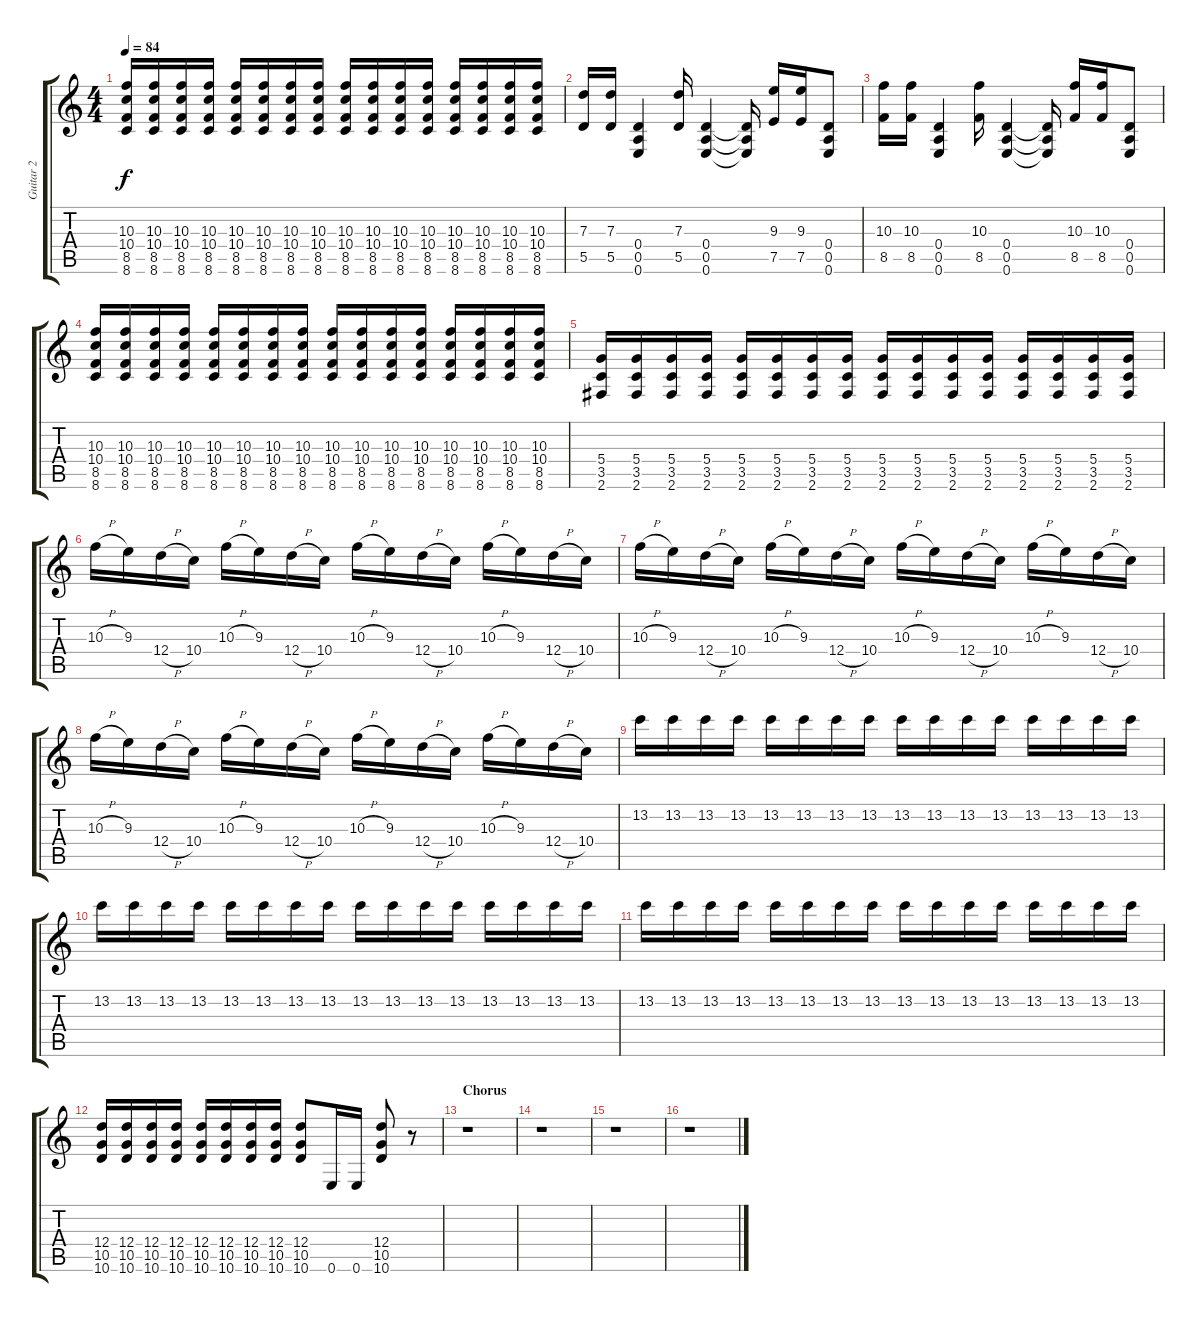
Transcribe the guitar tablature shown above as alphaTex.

\track ("Guitar 2" "Guitar 2") {instrument distortionguitar}
\staff {score tabs}
\tuning (E4 B3 G3 D3 A2 E2) {hide}
\ts (4 4)
\tempo 84
\clef g2
\ks c
(10.3 10.4 8.5 8.6).16{dy f} (10.3 10.4 8.5 8.6).16 (10.3 10.4 8.5 8.6).16 (10.3 10.4 8.5 8.6).16 (10.3 10.4 8.5 8.6).16 (10.3 10.4 8.5 8.6).16 (10.3 10.4 8.5 8.6).16 (10.3 10.4 8.5 8.6).16 (10.3 10.4 8.5 8.6).16 (10.3 10.4 8.5 8.6).16 (10.3 10.4 8.5 8.6).16 (10.3 10.4 8.5 8.6).16 (10.3 10.4 8.5 8.6).16 (10.3 10.4 8.5 8.6).16 (10.3 10.4 8.5 8.6).16 (10.3 10.4 8.5 8.6).16 |
(7.3 5.5).16 (7.3 5.5).16 (0.4 0.5 0.6).4 (7.3 5.5).16 (0.4 0.5 0.6).4 (0.4{t} 0.5{t} 0.6{t}).16 (9.3 7.5).16 (9.3 7.5).16 (0.4 0.5 0.6).8 |
(10.3 8.5).16 (10.3 8.5).16 (0.4 0.5 0.6).4 (10.3 8.5).16 (0.4 0.5 0.6).4 (0.4{t} 0.5{t} 0.6{t}).16 (10.3 8.5).16 (10.3 8.5).16 (0.4 0.5 0.6).8 |
(10.3 10.4 8.5 8.6).16 (10.3 10.4 8.5 8.6).16 (10.3 10.4 8.5 8.6).16 (10.3 10.4 8.5 8.6).16 (10.3 10.4 8.5 8.6).16 (10.3 10.4 8.5 8.6).16 (10.3 10.4 8.5 8.6).16 (10.3 10.4 8.5 8.6).16 (10.3 10.4 8.5 8.6).16 (10.3 10.4 8.5 8.6).16 (10.3 10.4 8.5 8.6).16 (10.3 10.4 8.5 8.6).16 (10.3 10.4 8.5 8.6).16 (10.3 10.4 8.5 8.6).16 (10.3 10.4 8.5 8.6).16 (10.3 10.4 8.5 8.6).16 |
(5.4 3.5 2.6).16 (5.4 3.5 2.6).16 (5.4 3.5 2.6).16 (5.4 3.5 2.6).16 (5.4 3.5 2.6).16 (5.4 3.5 2.6).16 (5.4 3.5 2.6).16 (5.4 3.5 2.6).16 (5.4 3.5 2.6).16 (5.4 3.5 2.6).16 (5.4 3.5 2.6).16 (5.4 3.5 2.6).16 (5.4 3.5 2.6).16 (5.4 3.5 2.6).16 (5.4 3.5 2.6).16 (5.4 3.5 2.6).16 |
10.3{h}.16 9.3.16 12.4{h}.16 10.4.16 10.3{h}.16 9.3.16 12.4{h}.16 10.4.16 10.3{h}.16 9.3.16 12.4{h}.16 10.4.16 10.3{h}.16 9.3.16 12.4{h}.16 10.4.16 |
10.3{h}.16 9.3.16 12.4{h}.16 10.4.16 10.3{h}.16 9.3.16 12.4{h}.16 10.4.16 10.3{h}.16 9.3.16 12.4{h}.16 10.4.16 10.3{h}.16 9.3.16 12.4{h}.16 10.4.16 |
10.3{h}.16 9.3.16 12.4{h}.16 10.4.16 10.3{h}.16 9.3.16 12.4{h}.16 10.4.16 10.3{h}.16 9.3.16 12.4{h}.16 10.4.16 10.3{h}.16 9.3.16 12.4{h}.16 10.4.16 |
13.2.16 13.2.16 13.2.16 13.2.16 13.2.16 13.2.16 13.2.16 13.2.16 13.2.16 13.2.16 13.2.16 13.2.16 13.2.16 13.2.16 13.2.16 13.2.16 |
13.2.16 13.2.16 13.2.16 13.2.16 13.2.16 13.2.16 13.2.16 13.2.16 13.2.16 13.2.16 13.2.16 13.2.16 13.2.16 13.2.16 13.2.16 13.2.16 |
13.2.16 13.2.16 13.2.16 13.2.16 13.2.16 13.2.16 13.2.16 13.2.16 13.2.16 13.2.16 13.2.16 13.2.16 13.2.16 13.2.16 13.2.16 13.2.16 |
(12.4 10.5 10.6).16 (12.4 10.5 10.6).16 (12.4 10.5 10.6).16 (12.4 10.5 10.6).16 (12.4 10.5 10.6).16 (12.4 10.5 10.6).16 (12.4 10.5 10.6).16 (12.4 10.5 10.6).16 (12.4 10.5 10.6).8 0.6.16 0.6.16 (12.4 10.5 10.6).8 r.8 |
\section ("" "Chorus")
r.1 |
r.1 |
r.1 |
r.1
